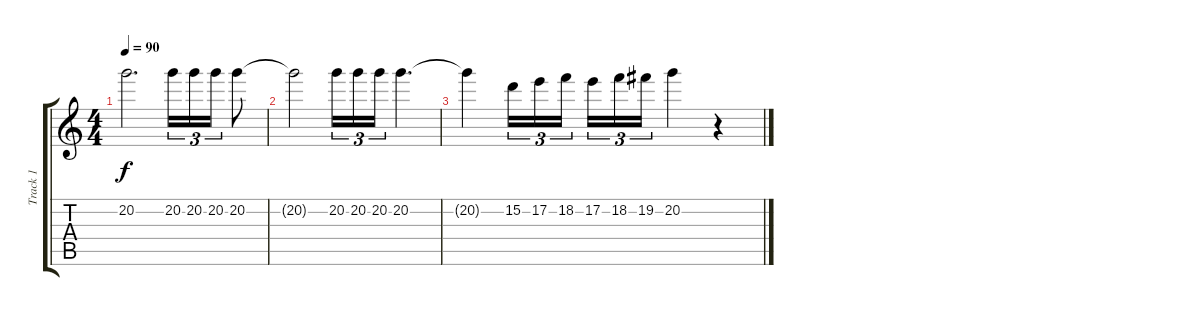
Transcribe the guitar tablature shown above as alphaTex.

\track ("Track 1" "Track 1") {instrument acousticguitarsteel}
\staff {score tabs}
\tuning (E4 B3 G3 D3 A2 E2) {hide}
\ts (4 4)
\tempo 90
\clef g2
\ks c
20.2.2{d dy f} 20.2.16{tu (3 2)} 20.2.16{tu (3 2)} 20.2.16{tu (3 2)} 20.2.8 |
20.2{t}.2 20.2.16{tu (3 2)} 20.2.16{tu (3 2)} 20.2.16{tu (3 2)} 20.2.4{d} |
20.2{t}.4 15.2.16{tu (3 2)} 17.2.16{tu (3 2)} 18.2.16{tu (3 2) beam splitsecondary} 17.2.16{tu (3 2)} 18.2.16{tu (3 2)} 19.2.16{tu (3 2)} 20.2.4 r.4
